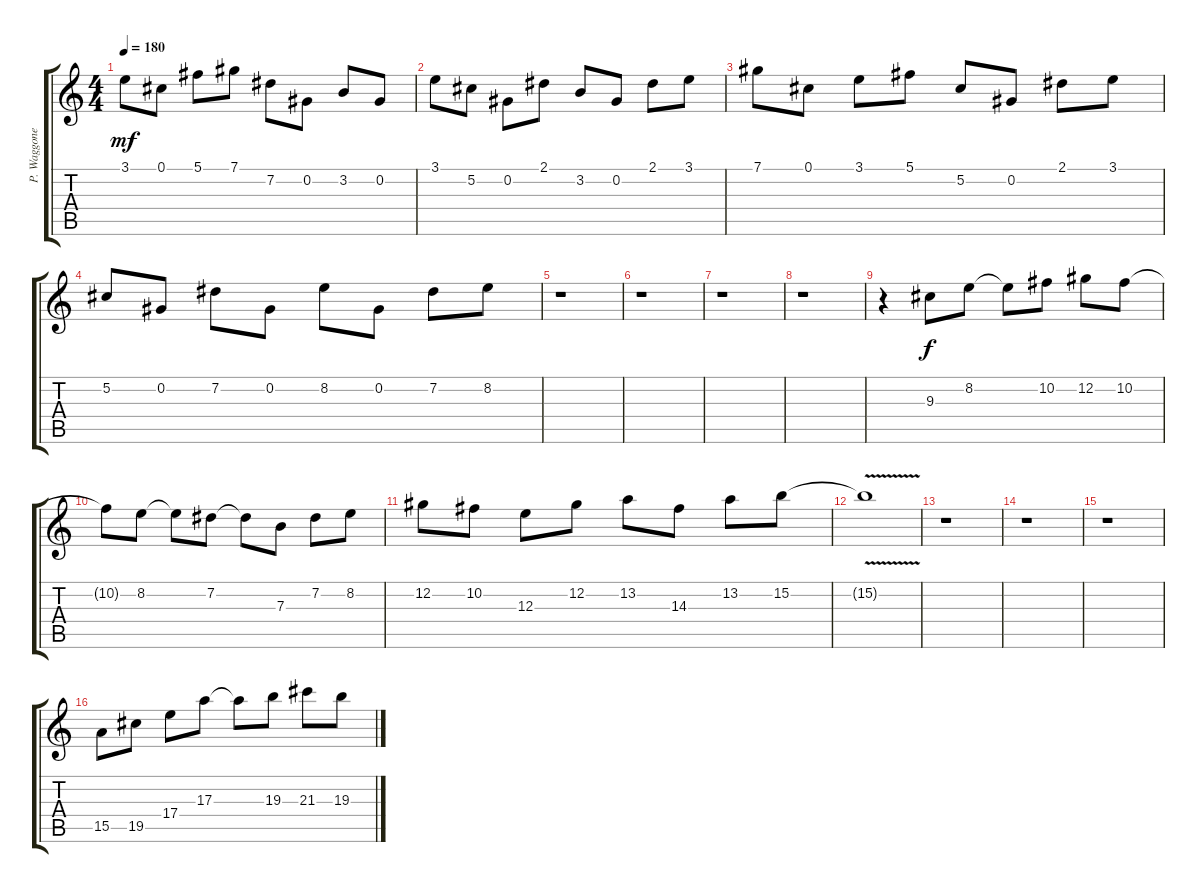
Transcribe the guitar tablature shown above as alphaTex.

\track ("P. Waggoner Lead Gtr." "P. Waggone") {instrument distortionguitar}
\staff {score tabs}
\tuning (Db4 Ab3 E3 B2 Gb2 Db2) {hide}
\ts (4 4)
\tempo 180
\clef g2
\ks c
3.1.8{dy mf} 0.1.8 5.1.8 7.1.8 7.2.8 0.2.8 3.2.8 0.2.8 |
3.1.8 5.2.8 0.2.8 2.1.8 3.2.8 0.2.8 2.1.8 3.1.8 |
7.1.8 0.1.8 3.1.8 5.1.8 5.2.8 0.2.8 2.1.8 3.1.8 |
5.2.8 0.2.8 7.2.8 0.2.8 8.2.8 0.2.8 7.2.8 8.2.8 |
r.1 |
r.1 |
r.1 |
r.1 |
r.4{balance 8 instrument distortionguitar} 9.3.8{dy f} 8.2.8 8.2{t}.8 10.2.8 12.2.8 10.2.8 |
10.2{t}.8 8.2.8 8.2{t}.8 7.2.8 7.2{t}.8 7.3.8 7.2.8 8.2.8 |
12.2.8 10.2.8 12.3.8 12.2.8 13.2.8 14.3.8 13.2.8 15.2.8 |
15.2{v t}.1 |
r.1 |
r.1 |
r.1 |
15.5.8 19.5.8 17.4.8 17.3.8 17.3{t}.8 19.3.8 21.3.8 19.3.8
